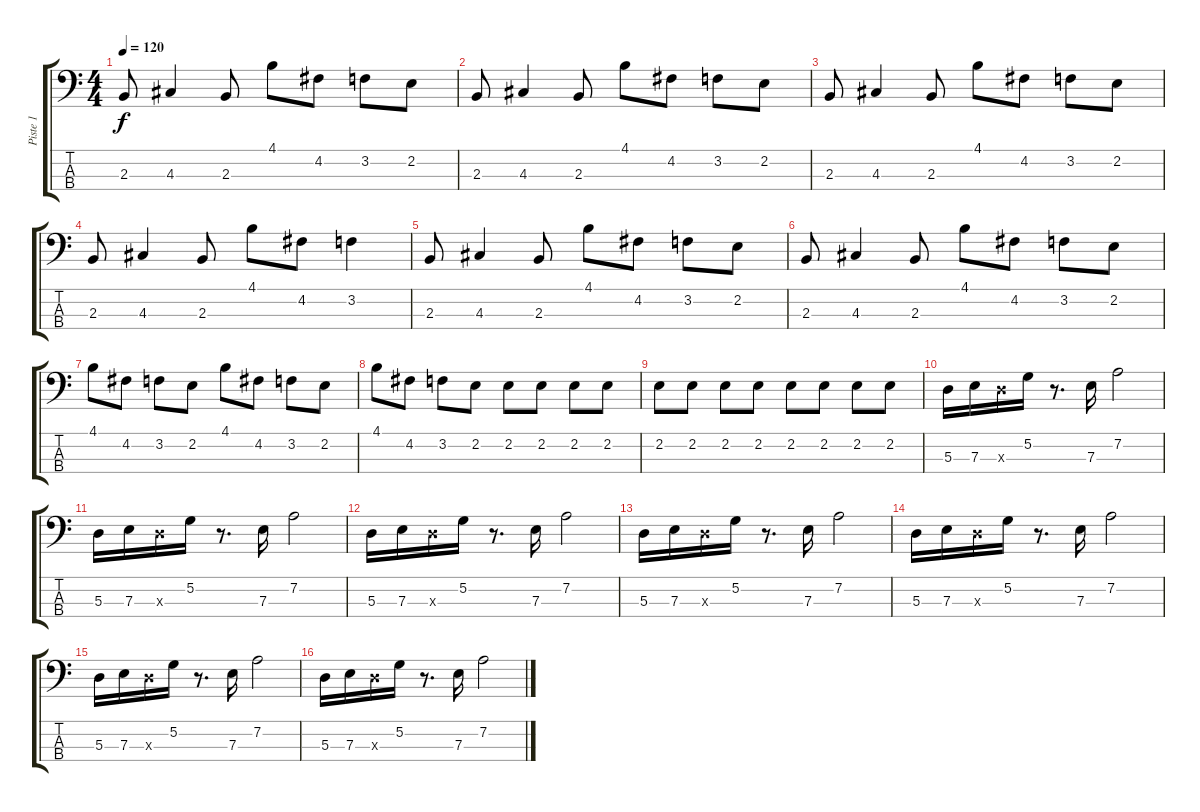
\track ("Piste 1" "Piste 1") {instrument electricbassfinger}
\staff {score tabs}
\tuning (G2 D2 A1 E1) {hide}
\ts (4 4)
\tempo 120
\clef f4
\ks c
2.3.8{dy f} 4.3.4 2.3.8 4.1.8 4.2.8 3.2.8 2.2.8 |
2.3.8 4.3.4 2.3.8 4.1.8 4.2.8 3.2.8 2.2.8 |
2.3.8 4.3.4 2.3.8 4.1.8 4.2.8 3.2.8 2.2.8 |
2.3.8{instrument slapbass1} 4.3.4 2.3.8 4.1.8 4.2.8 3.2.4 |
2.3.8 4.3.4 2.3.8 4.1.8 4.2.8 3.2.8 2.2.8 |
2.3.8 4.3.4 2.3.8 4.1.8 4.2.8 3.2.8 2.2.8 |
4.1.8 4.2.8 3.2.8 2.2.8 4.1.8 4.2.8 3.2.8 2.2.8 |
4.1.8 4.2.8 3.2.8 2.2.8 2.2.8 2.2.8 2.2.8 2.2.8 |
2.2.8 2.2.8 2.2.8 2.2.8 2.2.8 2.2.8 2.2.8 2.2.8 |
5.3.16 7.3.16 5.3{x}.16 5.2.16 r.8{d} 7.3.16 7.2.2 |
5.3.16 7.3.16 5.3{x}.16 5.2.16 r.8{d} 7.3.16 7.2.2 |
5.3.16 7.3.16 5.3{x}.16 5.2.16 r.8{d} 7.3.16 7.2.2 |
5.3.16 7.3.16 5.3{x}.16 5.2.16 r.8{d} 7.3.16 7.2.2 |
5.3.16{volume 0} 7.3.16 5.3{x}.16 5.2.16 r.8{d} 7.3.16 7.2.2 |
5.3.16 7.3.16 5.3{x}.16 5.2.16 r.8{d} 7.3.16 7.2.2 |
5.3.16 7.3.16 5.3{x}.16 5.2.16 r.8{d} 7.3.16 7.2.2
